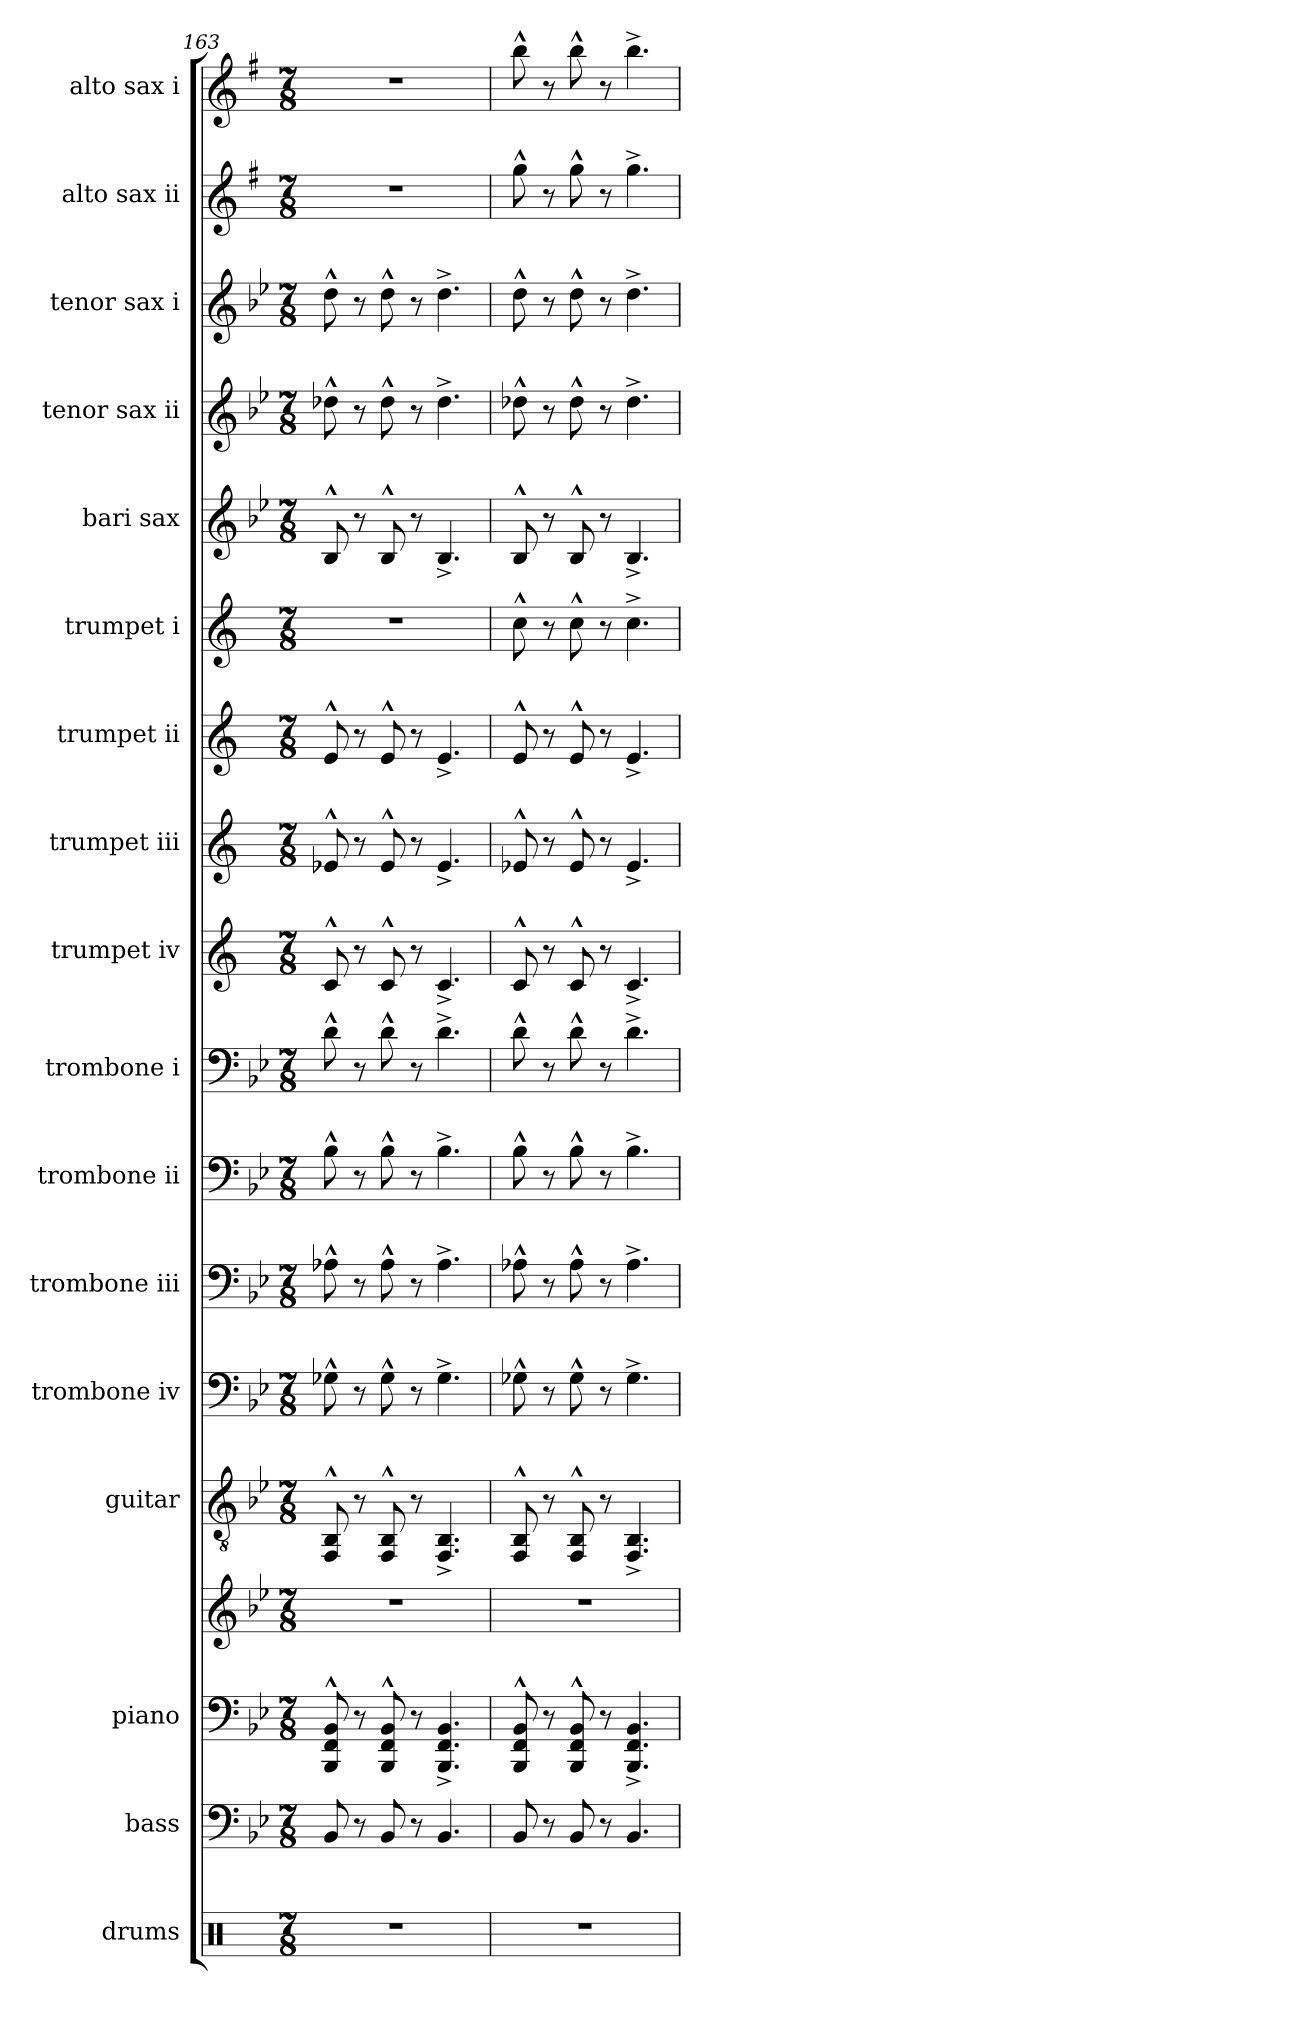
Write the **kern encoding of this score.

**kern	**kern	**kern	**kern	**kern	**kern	**kern	**kern	**kern	**kern	**kern	**kern	**kern	**kern	**kern	**kern	**kern	**kern
*part17	*part16	*part15	*part15	*part14	*part13	*part12	*part11	*part10	*part9	*part8	*part7	*part6	*part5	*part4	*part3	*part2	*part1
*staff18	*staff17	*staff16	*staff15	*staff14	*staff13	*staff12	*staff11	*staff10	*staff9	*staff8	*staff7	*staff6	*staff5	*staff4	*staff3	*staff2	*staff1
*I"drums	*I"bass	*I"piano	*	*I"guitar	*I"trombone iv	*I"trombone iii	*I"trombone ii	*I"trombone i	*I"trumpet iv	*I"trumpet iii	*I"trumpet ii	*I"trumpet i	*I"bari sax	*I"tenor sax ii	*I"tenor sax i	*I"alto sax ii	*I"alto sax i
*I'drs.	*I'bass	*I'pno.	*	*I'gtr.	*I'tbn. iv	*I'tbn. iii	*I'tbn. ii	*I'tbn. i	*I'tpt. iv	*I'tpt. iii	*I'tpt. ii	*I'tpt. i	*I'bari	*I'tenor ii	*I'tenor i	*I'alto ii	*I'alto i
*clefX	*clefF4	*clefF4	*clefG2	*clefGv2	*clefF4	*clefF4	*clefF4	*clefF4	*clefG2	*clefG2	*clefG2	*clefG2	*clefG2	*clefG2	*clefG2	*clefG2	*clefG2
*	*ITrd7c12	*	*	*	*	*	*	*	*ITrd1c2	*ITrd1c2	*ITrd1c2	*ITrd1c2	*ITrd12c21	*ITrd8c14	*ITrd8c14	*ITrd5c9	*ITrd5c9
*k[]	*k[b-e-]	*k[b-e-]	*k[b-e-]	*k[b-e-]	*k[b-e-]	*k[b-e-]	*k[b-e-]	*k[b-e-]	*k[b-e-]	*k[b-e-]	*k[b-e-]	*k[b-e-]	*k[b-e-]	*k[b-e-]	*k[b-e-]	*k[b-e-]	*k[b-e-]
*M7/8	*M7/8	*M7/8	*M7/8	*M7/8	*M7/8	*M7/8	*M7/8	*M7/8	*M7/8	*M7/8	*M7/8	*M7/8	*M7/8	*M7/8	*M7/8	*M7/8	*M7/8
=163	=163	=163	=163	=163	=163	=163	=163	=163	=163	=163	=163	=163	=163	=163	=163	=163	=163
2..r	8BBB-/	8BBB-/^^ 8FF/^^ 8BB-/^^	2..r	8FF/^^ 8BB-/^^	8G-X^^\	8A-X^^\	8B-^^\	8d^^\	8B-^^/	8d-X^^/	8d^^/	2..r	8BB-^^/	8d-X^^\	8d^^\	2..r	2..r
.	8r	8r	.	8r	8r	8r	8r	8r	8r	8r	8r	.	8r	8r	8r	.	.
.	8BBB-/	8BBB-/^^ 8FF/^^ 8BB-/^^	.	8FF/^^ 8BB-/^^	8G-^^\	8A-^^\	8B-^^\	8d^^\	8B-^^/	8d-^^/	8d^^/	.	8BB-^^/	8d-^^\	8d^^\	.	.
.	8r	8r	.	8r	8r	8r	8r	8r	8r	8r	8r	.	8r	8r	8r	.	.
.	4.BBB-/	4.BBB-/^ 4.FF/^ 4.BB-/^	.	4.FF/^ 4.BB-/^	4.G-^\	4.A-^\	4.B-^\	4.d^\	4.B-^/	4.d-^/	4.d^/	.	4.BB-^/	4.d-^\	4.d^\	.	.
=164	=164	=164	=164	=164	=164	=164	=164	=164	=164	=164	=164	=164	=164	=164	=164	=164	=164
2..r	8BBB-/	8BBB-/^^ 8FF/^^ 8BB-/^^	2..r	8FF/^^ 8BB-/^^	8G-X^^\	8A-X^^\	8B-^^\	8d^^\	8B-^^/	8d-X^^/	8d^^/	8b-^^\	8BB-^^/	8d-X^^\	8d^^\	8b-^^\	8dd^^\
.	8r	8r	.	8r	8r	8r	8r	8r	8r	8r	8r	8r	8r	8r	8r	8r	8r
.	8BBB-/	8BBB-/^^ 8FF/^^ 8BB-/^^	.	8FF/^^ 8BB-/^^	8G-^^\	8A-^^\	8B-^^\	8d^^\	8B-^^/	8d-^^/	8d^^/	8b-^^\	8BB-^^/	8d-^^\	8d^^\	8b-^^\	8dd^^\
.	8r	8r	.	8r	8r	8r	8r	8r	8r	8r	8r	8r	8r	8r	8r	8r	8r
.	4.BBB-/	4.BBB-/^ 4.FF/^ 4.BB-/^	.	4.FF/^ 4.BB-/^	4.G-^\	4.A-^\	4.B-^\	4.d^\	4.B-^/	4.d-^/	4.d^/	4.b-^\	4.BB-^/	4.d-^\	4.d^\	4.b-^\	4.dd^\
=	=	=	=	=	=	=	=	=	=	=	=	=	=	=	=	=	=
*-	*-	*-	*-	*-	*-	*-	*-	*-	*-	*-	*-	*-	*-	*-	*-	*-	*-
